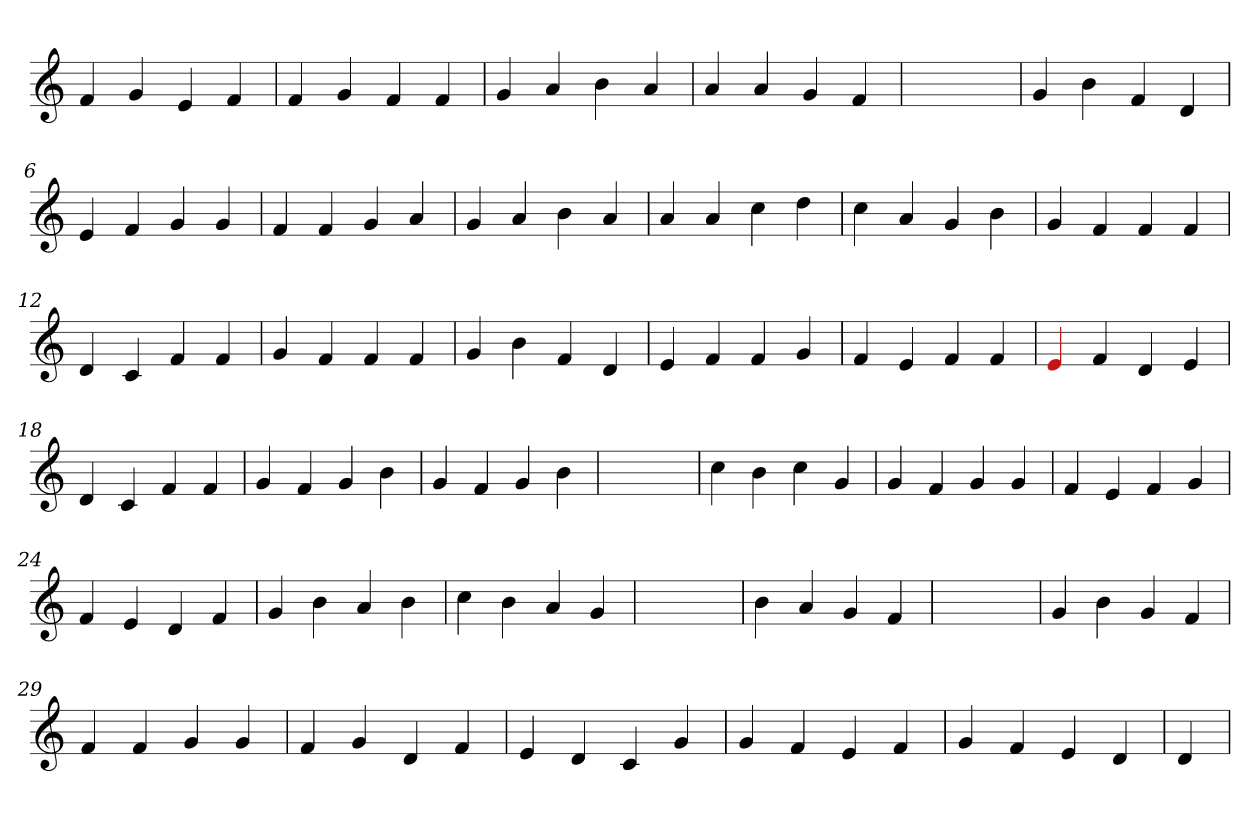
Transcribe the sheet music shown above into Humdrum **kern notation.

**kern
*part1
*staff1
*clefG2
=1
4f
4g
4e
4f
=2
4f
4g
4f
4f
=3
4g
4a
4b
4a
=4
4a
4a
4g
4f
=5
1ryy
=5
4g
4b
4f
4d
=6
4e
4f
4g
4g
=7
4f
4f
4g
4a
=8
4g
4a
4b
4a
=9
4a
4a
4cc
4dd
=10
4cc
4a
4g
4b
=11
4g
4f
4f
4f
=12
4d
4c
4f
4f
=13
4g
4f
4f
4f
=14
4g
4b
4f
4d
=15
4e
4f
4f
4g
=16
4f
4e
4f
4f
=17
4Re
4f
4d
4e
=18
4d
4c
4f
4f
=19
4g
4f
4g
4b
=20
4g
4f
4g
4b
=21
1ryy
=21
4cc
4b
4cc
4g
=22
4g
4f
4g
4g
=23
4f
4e
4f
4g
=24
4f
4e
4d
4f
=25
4g
4b
4a
4b
=26
4cc
4b
4a
4g
=27
1ryy
=27
4b
4a
4g
4f
=28
1ryy
=28
4g
4b
4g
4f
=29
4f
4f
4g
4g
=30
4f
4g
4d
4f
=31
4e
4d
4c
4g
=32
4g
4f
4e
4f
=33
4g
4f
4e
4d
=34
4d
=
*-
